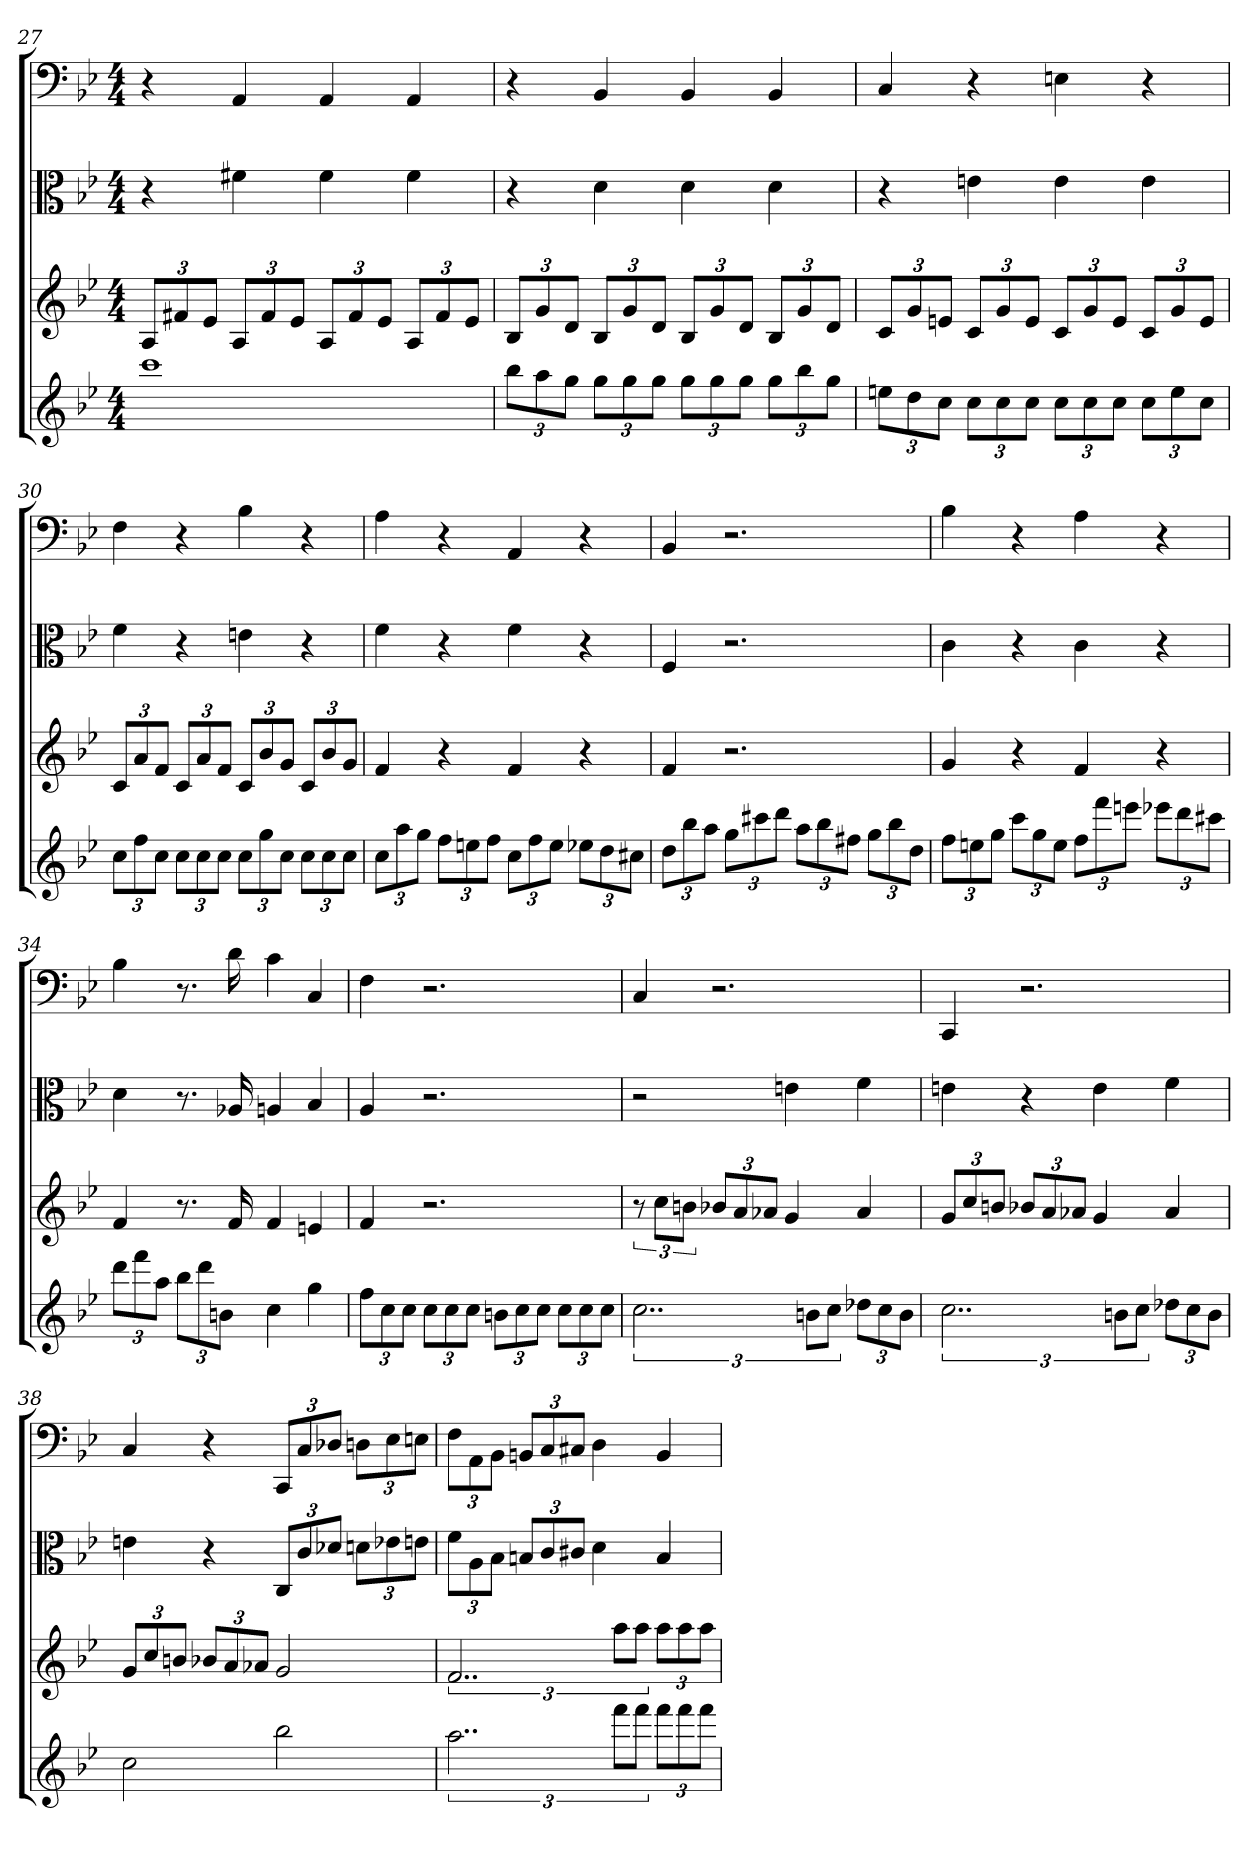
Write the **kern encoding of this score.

**kern	**kern	**kern	**kern
*part4	*part3	*part2	*part1
*staff4	*staff3	*staff2	*staff1
*	*	*clefC3	*clefF4
*k[b-e-]	*k[b-e-]	*k[b-e-]	*k[b-e-]
*B-:	*B-:	*B-:	*B-:
*M4/4	*M4/4	*M4/4	*M4/4
=27	=27	=27	=27
1ccc	12AL	4r	4r
.	12f#X	.	.
.	12e-J	.	.
.	12AL	4f#X	4AA
.	12f#	.	.
.	12e-J	.	.
.	12AL	4f#	4AA
.	12f#	.	.
.	12e-J	.	.
.	12AL	4f#	4AA
.	12f#	.	.
.	12e-J	.	.
=28	=28	=28	=28
12bb-L	12B-L	4r	4r
12aa	12g	.	.
12ggJ	12dJ	.	.
12ggL	12B-L	4d	4BB-
12gg	12g	.	.
12ggJ	12dJ	.	.
12ggL	12B-L	4d	4BB-
12gg	12g	.	.
12ggJ	12dJ	.	.
12ggL	12B-L	4d	4BB-
12bb-	12g	.	.
12ggJ	12dJ	.	.
=29	=29	=29	=29
12eenL	12cL	4r	4C
12dd	12g	.	.
12ccJ	12enJ	.	.
12ccL	12cL	4en	4r
12cc	12g	.	.
12ccJ	12eJ	.	.
12ccL	12cL	4e	4En
12cc	12g	.	.
12ccJ	12eJ	.	.
12ccL	12cL	4e	4r
12ee	12g	.	.
12ccJ	12eJ	.	.
=30	=30	=30	=30
12ccL	12cL	4f	4F
12ff	12a	.	.
12ccJ	12fJ	.	.
12ccL	12cL	4r	4r
12cc	12a	.	.
12ccJ	12fJ	.	.
12ccL	12cL	4en	4B-
12gg	12b-	.	.
12ccJ	12gJ	.	.
12ccL	12cL	4r	4r
12cc	12b-	.	.
12ccJ	12gJ	.	.
=31	=31	=31	=31
12ccL	4f	4f	4A
12aa	.	.	.
12ggJ	.	.	.
12ffL	4r	4r	4r
12een	.	.	.
12ffJ	.	.	.
12ccL	4f	4f	4AA
12ff	.	.	.
12eeJ	.	.	.
12ee-XL	4r	4r	4r
12dd	.	.	.
12cc#XJ	.	.	.
=32	=32	=32	=32
12ddL	4f	4F	4BB-
12bb-	.	.	.
12aaJ	.	.	.
12ggL	2.r	2.r	2.r
12ccc#X	.	.	.
12dddJ	.	.	.
12aaL	.	.	.
12bb-	.	.	.
12ff#XJ	.	.	.
12ggL	.	.	.
12bb-	.	.	.
12ddJ	.	.	.
=33	=33	=33	=33
12ffL	4g	4c	4B-
12een	.	.	.
12ggJ	.	.	.
12cccL	4r	4r	4r
12gg	.	.	.
12eeJ	.	.	.
12ffL	4f	4c	4A
12fff	.	.	.
12eeenJ	.	.	.
12eee-XL	4r	4r	4r
12ddd	.	.	.
12ccc#XJ	.	.	.
=34	=34	=34	=34
12dddL	4f	4d	4B-
12fff	.	.	.
12aaJ	.	.	.
12bb-L	8.r	8.r	8.r
12ddd	.	.	.
12bnJ	.	.	.
.	16f	16A-X	16d
4cc	4f	4An	4c
4gg	4en	4B-	4C
=35	=35	=35	=35
12ffL	4f	4A	4F
12cc	.	.	.
12ccJ	.	.	.
12ccL	2.r	2.r	2.r
12cc	.	.	.
12ccJ	.	.	.
12bnL	.	.	.
12cc	.	.	.
12ccJ	.	.	.
12ccL	.	.	.
12cc	.	.	.
12ccJ	.	.	.
=36	=36	=36	=36
3..cc	12r	2r	4C
.	12ccL	.	.
.	12bnJ	.	.
.	12b-XL	.	2.r
.	12a	.	.
.	12a-XJ	.	.
.	4g	4en	.
12bnL	.	.	.
12ccJ	.	.	.
12dd-XL	4a-	4f	.
12cc	.	.	.
12bJ	.	.	.
=37	=37	=37	=37
3..cc	12gL	4en	4CC
.	12cc	.	.
.	12bnJ	.	.
.	12b-XL	4r	2.r
.	12a	.	.
.	12a-XJ	.	.
.	4g	4e	.
12bnL	.	.	.
12ccJ	.	.	.
12dd-XL	4a-	4f	.
12cc	.	.	.
12bJ	.	.	.
=38	=38	=38	=38
2cc	12gL	4en	4C
.	12cc	.	.
.	12bnJ	.	.
.	12b-XL	4r	4r
.	12a	.	.
.	12a-XJ	.	.
2bb-	2g	12C/L	12CC/L
.	.	12c/	12C/
.	.	12d-X/J	12D-X/J
.	.	12dn\L	12Dn\L
.	.	12e-X\	12E-\
.	.	12en\J	12En\J
=39	=39	=39	=39
3..aa	3..f	12f\L	12F\L
.	.	12A\	12AA\
.	.	12B-\J	12BB-\J
.	.	12Bn/L	12BBn/L
.	.	12c/	12C/
.	.	12c#X/J	12C#X/J
.	.	4d	4D
12fffL	12aaL	.	.
12fffJ	12aaJ	.	.
12fffL	12aaL	4B	4BB
12fff	12aa	.	.
12fffJ	12aaJ	.	.
=	=	=	=
*-	*-	*-	*-
